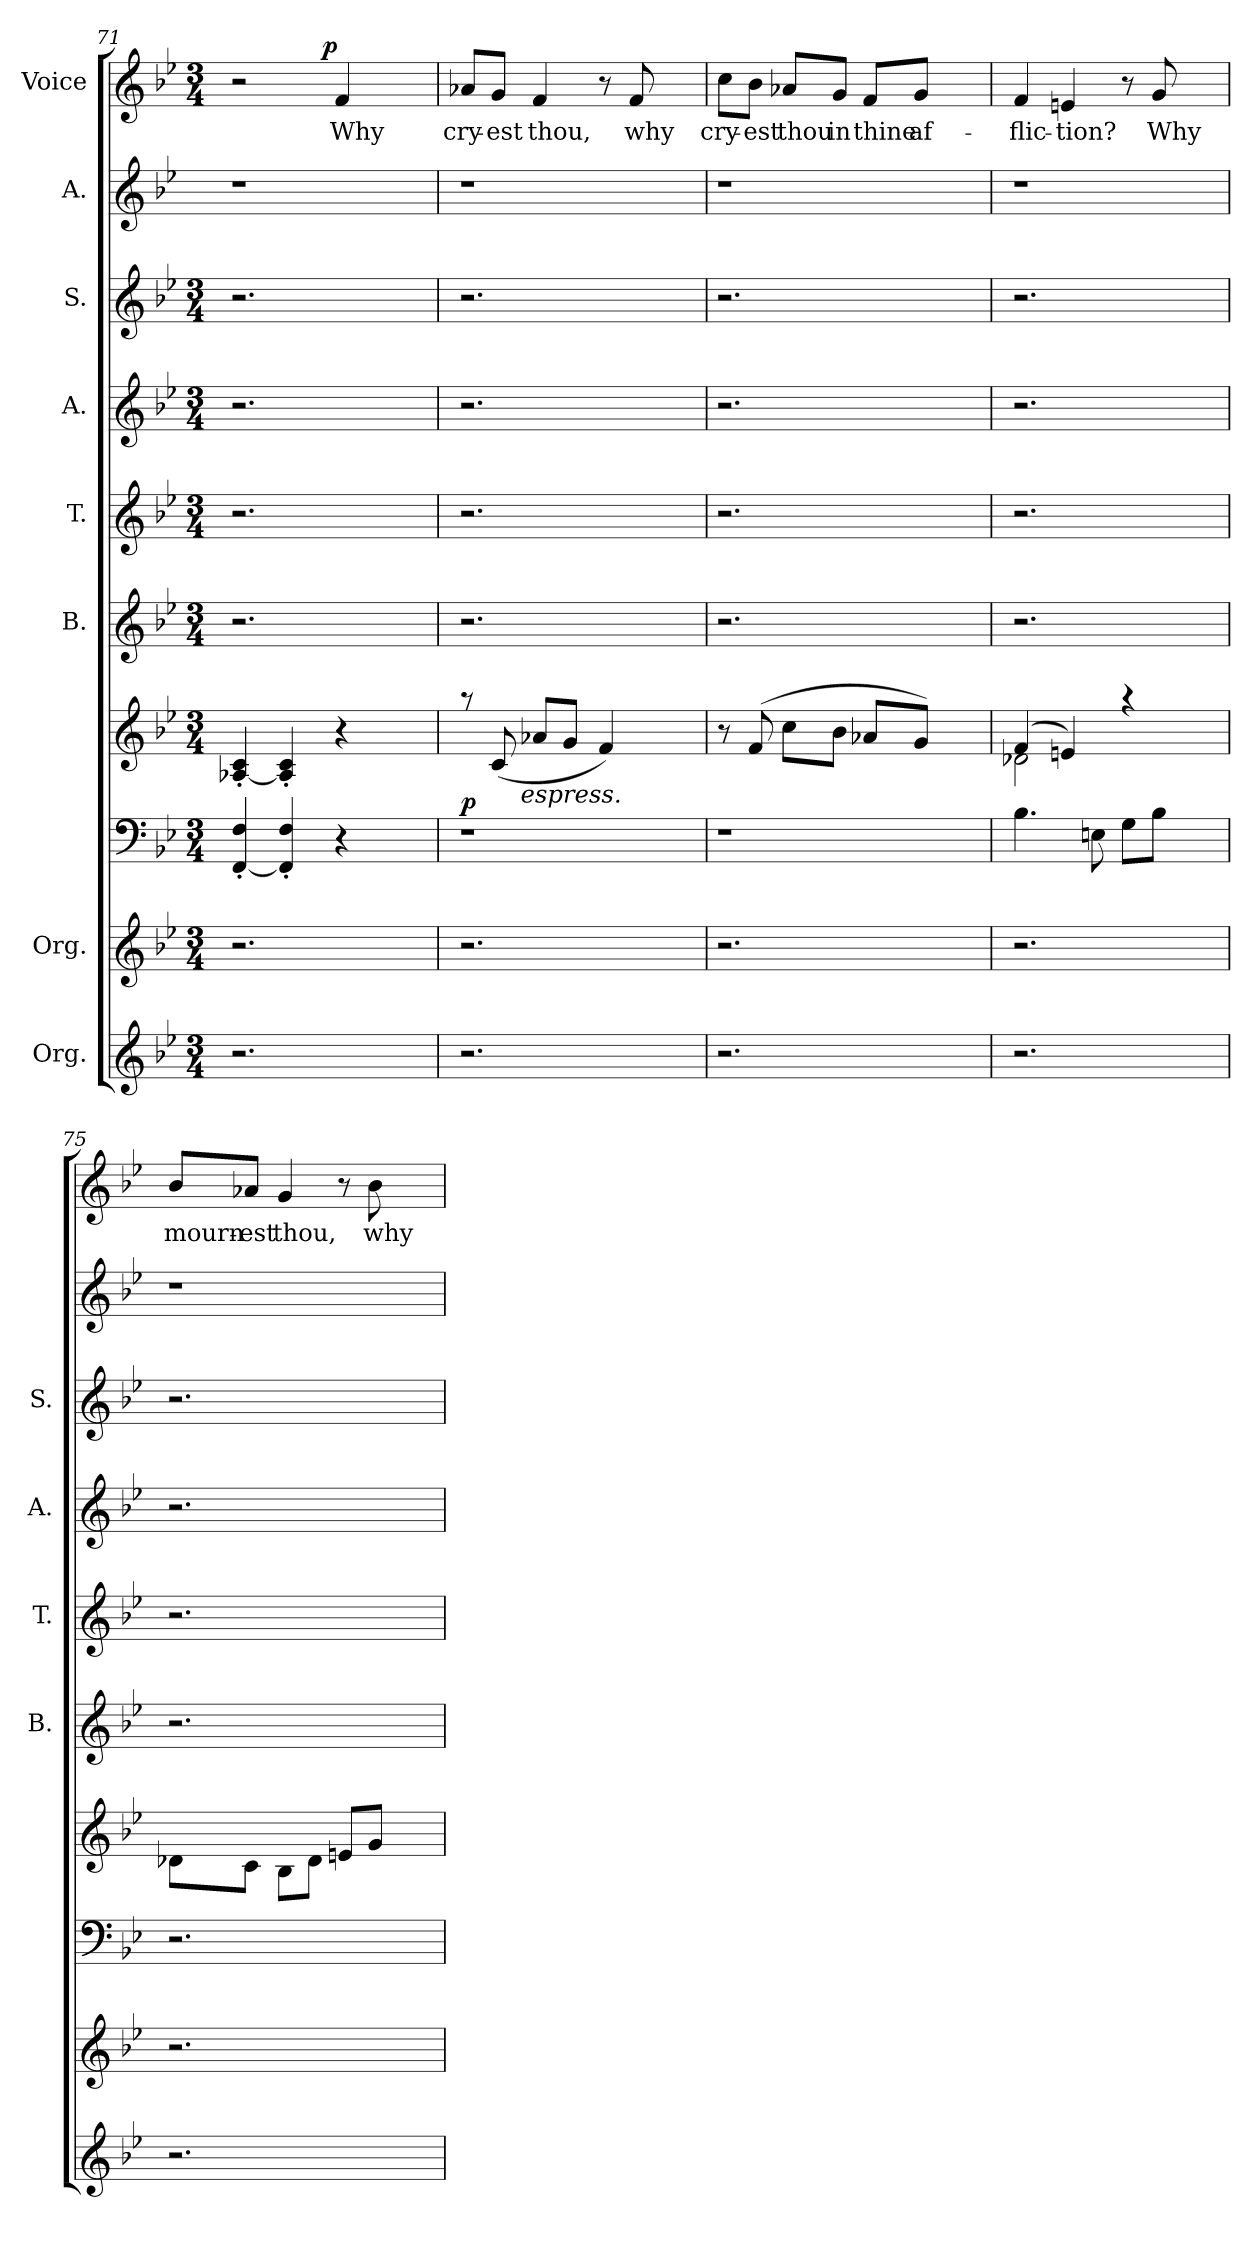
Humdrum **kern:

**kern	**kern	**kern	**dynam	**kern	**kern	**kern	**kern	**kern	**kern	**kern	**text	**dynam
*part10	*part9	*part8	*part8	*part7	*part6	*part5	*part4	*part3	*part2	*part1	*part1	*part1
*staff10	*staff9	*staff8	*staff8	*staff7	*staff6	*staff5	*staff4	*staff3	*staff2	*staff1	*staff1	*staff1
*I"Org.	*I"Org.	*	*	*	*I"B.	*I"T.	*I"A.	*I"S.	*I"A.	*I"Voice	*	*
*	*	*	*	*	*I'B.	*I'T.	*I'A.	*I'S.	*	*	*	*
*clefG2	*clefG2	*clefF4	*	*clefG2	*clefG2	*clefG2	*clefG2	*clefG2	*clefG2	*clefG2	*	*
*k[b-e-]	*k[b-e-]	*k[b-e-]	*	*k[b-e-]	*k[b-e-]	*k[b-e-]	*k[b-e-]	*k[b-e-]	*k[b-e-]	*k[b-e-]	*	*
*B-:	*B-:	*B-:	*	*B-:	*B-:	*B-:	*B-:	*B-:	*B-:	*B-:	*	*
*M3/4	*M3/4	*M3/4	*	*M3/4	*M3/4	*M3/4	*M3/4	*M3/4	*	*M3/4	*	*
=71	=71	=71	=71	=71	=71	=71	=71	=71	=71	=71	=71	=71
*	*	*	*	*	*	*	*	*	*	*^	*	*
2.r	2.r	[<4FF/'< 4F/'<	.	[<4A-X/'< 4c/'<	2.r	2.r	2.r	2.r	1r	2r	4...ryy	.	.
.	.	4FF/]'< 4F/'<	.	4A-/]'< 4c/'<	.	.	.	.	.	.	.	.	.
!	!	!	!	!	!	!	!	!	!	!	!	!	!LO:DY:a
.	.	.	.	.	.	.	.	.	.	.	2ryy	.	p
!	!	!	!	!	!	!	!	!	!	!	!	!LO:LY:b	!
.	.	4r	.	4r	.	.	.	.	.	4f/	.	Why	.
4ryy	4ryy	4ryy	.	4ryy	4ryy	4ryy	4ryy	4ryy	.	4ryy	.	.	.
.	.	.	.	.	.	.	.	.	.	.	32ryy	.	.
=72	=72	=72	=72	=72	=72	=72	=72	=72	=72	=72	=72	=72	=72
!	!	!LO:N:vis=1	!LO:DY:a	!	!	!	!	!	!	!	!	!LO:LY:b	!
*	*	*	*	*^	*	*	*	*	*	*v	*v	*	*
2.r	2.r	2.r	p	8raa	8ryy	2.r	2.r	2.r	2.r	1r	8a-X/L	cry-	.
!	!	!	!	!	!	!	!	!	!	!	!	!LO:LY:b:rj	!
.	.	.	.	96%11ryy	(<8c/	.	.	.	.	.	8g/J	-est	.
!	!	!	!	!LO:TX:b:i:t=espress.	!	!	!	!	!	!	!	!	!
.	.	.	.	4ryy	.	.	.	.	.	.	.	.	.
!	!	!	!	!	!	!	!	!	!	!	!	!LO:LY:b	!
.	.	.	.	.	8a-X/L	.	.	.	.	.	4f/	thou,	.
.	.	.	.	.	8g/J	.	.	.	.	.	.	.	.
.	.	.	.	96%49ryy	.	.	.	.	.	.	.	.	.
.	.	.	.	.	4f/)	.	.	.	.	.	8r	.	.
!	!	!	!	!	!	!	!	!	!	!	!	!LO:LY:b	!
.	.	.	.	.	.	.	.	.	.	.	8f/	why	.
4ryy	4ryy	4ryy	.	.	4ryy	4ryy	4ryy	4ryy	4ryy	.	4ryy	.	.
!!LO:LB:g=z
=73	=73	=73	=73	=73	=73	=73	=73	=73	=73	=73	=73	=73	=73
!	!	!LO:N:vis=1	!	!	!	!	!	!	!	!	!	!LO:LY:b	!
*	*	*	*	*v	*v	*	*	*	*	*	*	*	*
2.r	2.r	2.r	.	8r	2.r	2.r	2.r	2.r	1r	8cc\L	cry-	.
!	!	!	!	!	!	!	!	!	!	!	!LO:LY:b	!
.	.	.	.	(8f/	.	.	.	.	.	8b-\J	-est	.
!	!	!	!	!	!	!	!	!	!	!	!LO:LY:b	!
.	.	.	.	8cc\L	.	.	.	.	.	8a-X/L	thou	.
!	!	!	!	!	!	!	!	!	!	!	!LO:LY:b	!
.	.	.	.	8b-\J	.	.	.	.	.	8g/J	in	.
!	!	!	!	!	!	!	!	!	!	!	!LO:LY:b	!
.	.	.	.	8a-X/L	.	.	.	.	.	8f/L	thine	.
!	!	!	!	!	!	!	!	!	!	!	!LO:LY:b	!
.	.	.	.	8g/J)	.	.	.	.	.	8g/J	af-	.
4ryy	4ryy	4ryy	.	4ryy	4ryy	4ryy	4ryy	4ryy	.	4ryy	.	.
=74	=74	=74	=74	=74	=74	=74	=74	=74	=74	=74	=74	=74
*	*	*	*	*^	*	*	*	*	*	*	*	*
!	!	!	!	!	!	!	!	!	!	!	!	!LO:LY:b	!
2.r	2.r	4.B-\	.	(4f/	2d-X\	2.r	2.r	2.r	2.r	1r	4f/	-flic-	.
!	!	!	!	!	!	!	!	!	!	!	!	!LO:LY:b	!
.	.	.	.	4en/)	.	.	.	.	.	.	4en/	-tion?	.
.	.	8En\	.	.	.	.	.	.	.	.	.	.	.
.	.	8G\L	.	4raa	4ryy	.	.	.	.	.	8r	.	.
!	!	!	!	!	!	!	!	!	!	!	!	!LO:LY:b	!
.	.	8B-\J	.	.	.	.	.	.	.	.	8g/	Why	.
4ryy	4ryy	4ryy	.	4ryy	4ryy	4ryy	4ryy	4ryy	4ryy	.	4ryy	.	.
=75	=75	=75	=75	=75	=75	=75	=75	=75	=75	=75	=75	=75	=75
!	!	!	!	!	!	!	!	!	!	!	!	!LO:LY:b	!
*	*	*	*	*v	*v	*	*	*	*	*	*	*	*
2.r	2.r	2.r	.	8d-X\L	2.r	2.r	2.r	2.r	1r	8b-/L	mourn-	.
!	!	!	!	!	!	!	!	!	!	!	!LO:LY:b	!
.	.	.	.	8c\J	.	.	.	.	.	8a-X/J	-est	.
!	!	!	!	!	!	!	!	!	!	!	!LO:LY:b	!
.	.	.	.	8B-\L	.	.	.	.	.	4g/	thou,	.
.	.	.	.	8d-\J	.	.	.	.	.	.	.	.
.	.	.	.	8en/L	.	.	.	.	.	8r	.	.
!	!	!	!	!	!	!	!	!	!	!	!LO:LY:b	!
.	.	.	.	8g\J	.	.	.	.	.	8b-\	why	.
4ryy	4ryy	4ryy	.	4ryy	4ryy	4ryy	4ryy	4ryy	.	4ryy	.	.
=	=	=	=	=	=	=	=	=	=	=	=	=
*-	*-	*-	*-	*-	*-	*-	*-	*-	*-	*-	*-	*-
